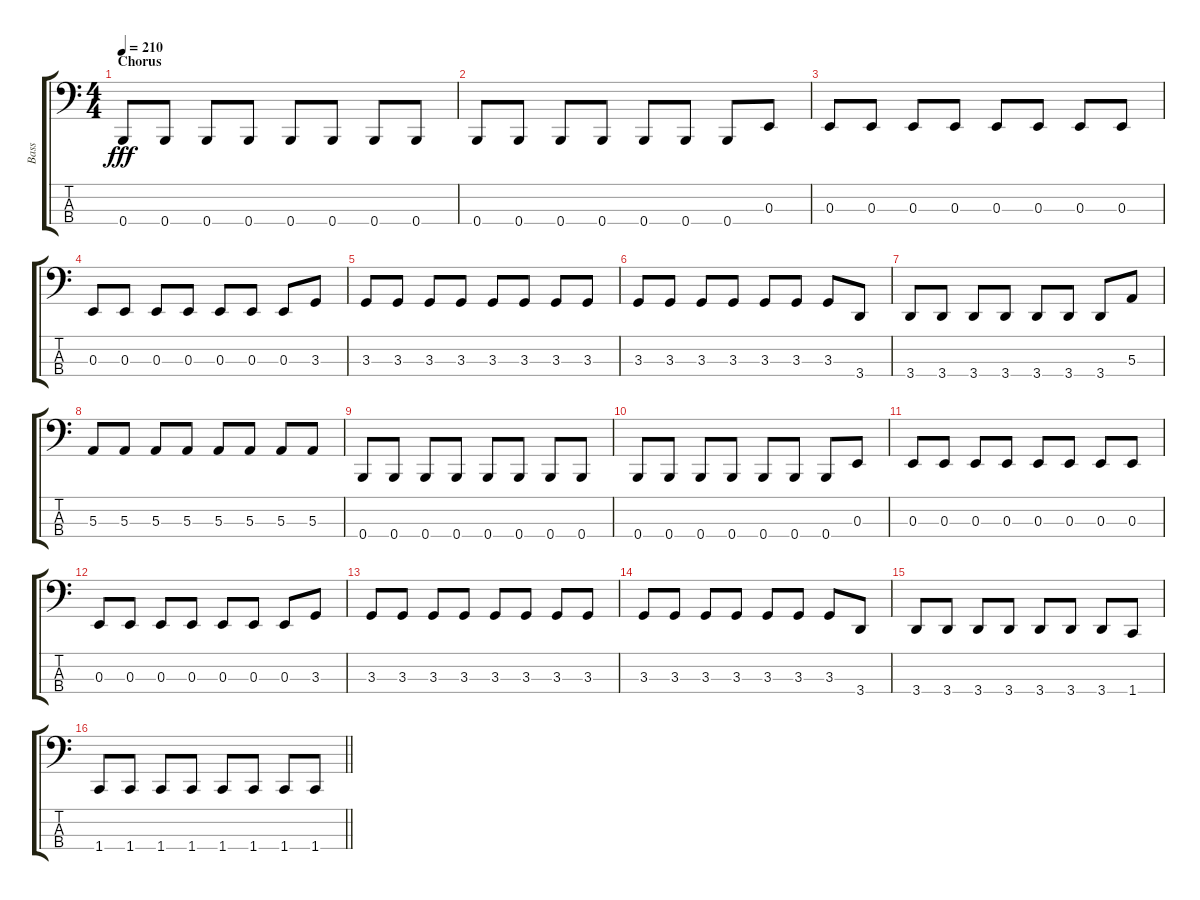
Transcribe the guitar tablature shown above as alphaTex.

\track ("Bass" "Bass") {instrument electricbassfinger}
\staff {score tabs}
\tuning (D2 A1 E1 B0) {hide}
\ts (4 4)
\section ("" "Chorus")
\tempo 210
\clef f4
\ks c
0.4.8{dy fff} 0.4.8 0.4.8 0.4.8 0.4.8 0.4.8 0.4.8 0.4.8 |
0.4.8 0.4.8 0.4.8 0.4.8 0.4.8 0.4.8 0.4.8 0.3.8 |
0.3.8 0.3.8 0.3.8 0.3.8 0.3.8 0.3.8 0.3.8 0.3.8 |
0.3.8 0.3.8 0.3.8 0.3.8 0.3.8 0.3.8 0.3.8 3.3.8 |
3.3.8 3.3.8 3.3.8 3.3.8 3.3.8 3.3.8 3.3.8 3.3.8 |
3.3.8 3.3.8 3.3.8 3.3.8 3.3.8 3.3.8 3.3.8 3.4.8 |
3.4.8 3.4.8 3.4.8 3.4.8 3.4.8 3.4.8 3.4.8 5.3.8 |
5.3.8 5.3.8 5.3.8 5.3.8 5.3.8 5.3.8 5.3.8 5.3.8 |
0.4.8 0.4.8 0.4.8 0.4.8 0.4.8 0.4.8 0.4.8 0.4.8 |
0.4.8 0.4.8 0.4.8 0.4.8 0.4.8 0.4.8 0.4.8 0.3.8 |
0.3.8 0.3.8 0.3.8 0.3.8 0.3.8 0.3.8 0.3.8 0.3.8 |
0.3.8 0.3.8 0.3.8 0.3.8 0.3.8 0.3.8 0.3.8 3.3.8 |
3.3.8 3.3.8 3.3.8 3.3.8 3.3.8 3.3.8 3.3.8 3.3.8 |
3.3.8 3.3.8 3.3.8 3.3.8 3.3.8 3.3.8 3.3.8 3.4.8 |
3.4.8 3.4.8 3.4.8 3.4.8 3.4.8 3.4.8 3.4.8 1.4.8 |
\barLineRight lightlight
1.4.8 1.4.8 1.4.8 1.4.8 1.4.8 1.4.8 1.4.8 1.4.8
